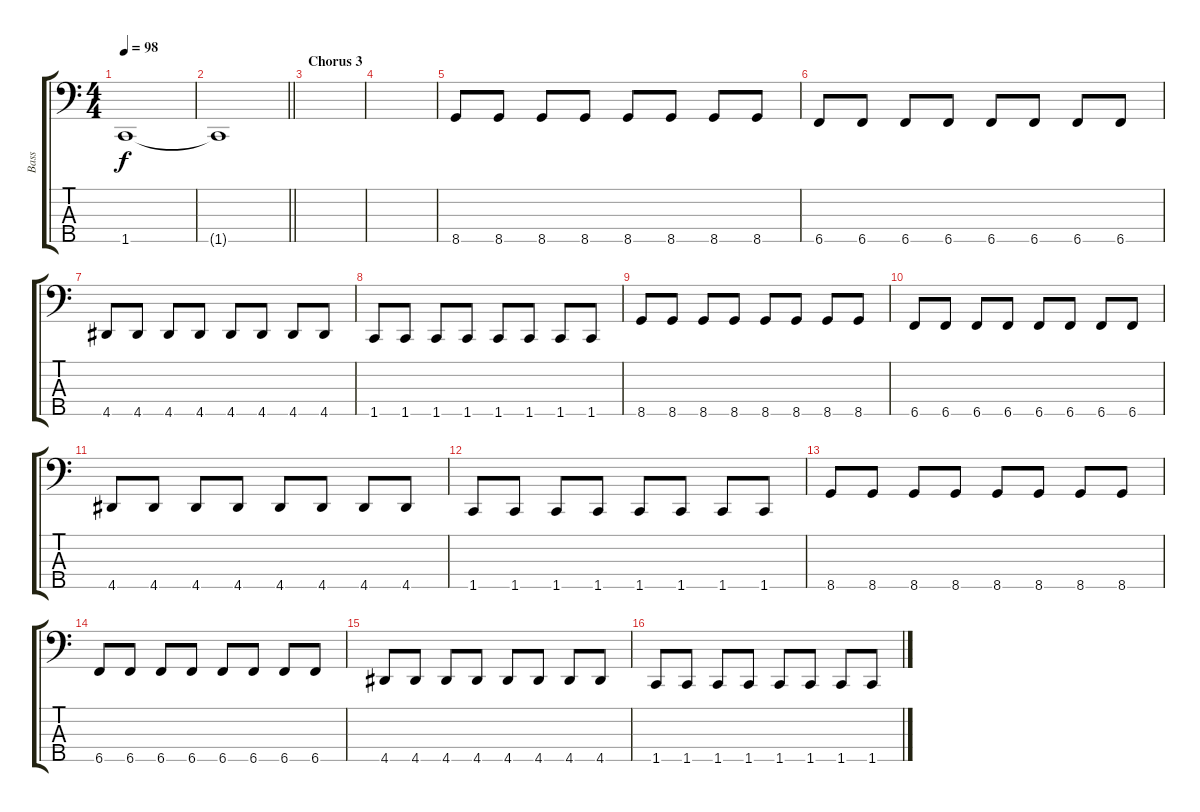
\track ("Bass" "Bass") {instrument electricbassfinger}
\staff {score tabs}
\tuning (G2 D2 A1 E1 B0) {hide}
\ts (4 4)
\tempo 98
\clef f4
\ks c
1.5.1{dy f} |
\barLineRight lightlight
1.5{t}.1 |
\section ("" "Chorus 3")
|
|
8.5.8 8.5.8 8.5.8 8.5.8 8.5.8 8.5.8 8.5.8 8.5.8 |
6.5.8 6.5.8 6.5.8 6.5.8 6.5.8 6.5.8 6.5.8 6.5.8 |
4.5.8 4.5.8 4.5.8 4.5.8 4.5.8 4.5.8 4.5.8 4.5.8 |
1.5.8 1.5.8 1.5.8 1.5.8 1.5.8 1.5.8 1.5.8 1.5.8 |
8.5.8 8.5.8 8.5.8 8.5.8 8.5.8 8.5.8 8.5.8 8.5.8 |
6.5.8 6.5.8 6.5.8 6.5.8 6.5.8 6.5.8 6.5.8 6.5.8 |
4.5.8 4.5.8 4.5.8 4.5.8 4.5.8 4.5.8 4.5.8 4.5.8 |
1.5.8 1.5.8 1.5.8 1.5.8 1.5.8 1.5.8 1.5.8 1.5.8 |
8.5.8 8.5.8 8.5.8 8.5.8 8.5.8 8.5.8 8.5.8 8.5.8 |
6.5.8 6.5.8 6.5.8 6.5.8 6.5.8 6.5.8 6.5.8 6.5.8 |
4.5.8 4.5.8 4.5.8 4.5.8 4.5.8 4.5.8 4.5.8 4.5.8 |
1.5.8 1.5.8 1.5.8 1.5.8 1.5.8 1.5.8 1.5.8 1.5.8
